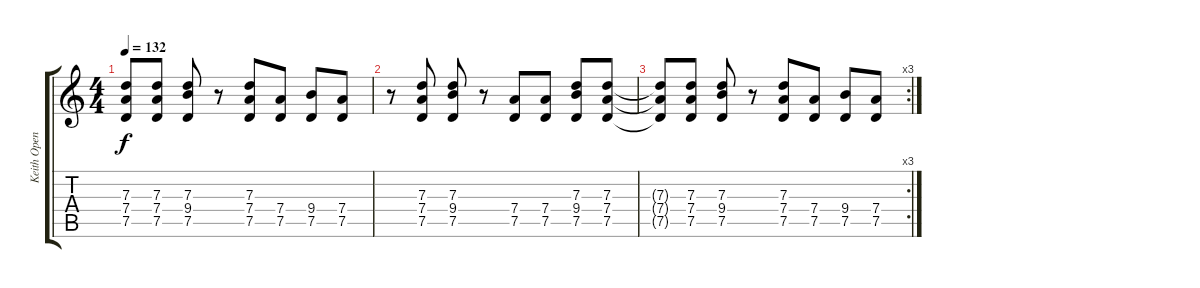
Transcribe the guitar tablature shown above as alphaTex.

\track ("Keith Open G" "Keith Open") {instrument overdrivenguitar}
\staff {score tabs}
\tuning (D4 B3 G3 D3 G2 D2) {hide}
\ts (4 4)
\tempo 132
\clef g2
\ks c
(7.3{t} 7.4{t} 7.5{t}).8{dy f} (7.3 7.4 7.5).8 (7.3 9.4 7.5).8 r.8 (7.3 7.4 7.5).8 (7.4 7.5).8 (9.4 7.5).8 (7.4 7.5).8 |
r.8 (7.3 7.4 7.5).8 (7.3 9.4 7.5).8 r.8 (7.4 7.5).8 (7.4 7.5).8 (7.3 9.4 7.5).8 (7.3 7.4 7.5).8 |
\rc 3
(7.3{t} 7.4{t} 7.5{t}).8 (7.3 7.4 7.5).8 (7.3 9.4 7.5).8 r.8 (7.3 7.4 7.5).8 (7.4 7.5).8 (9.4 7.5).8 (7.4 7.5).8
